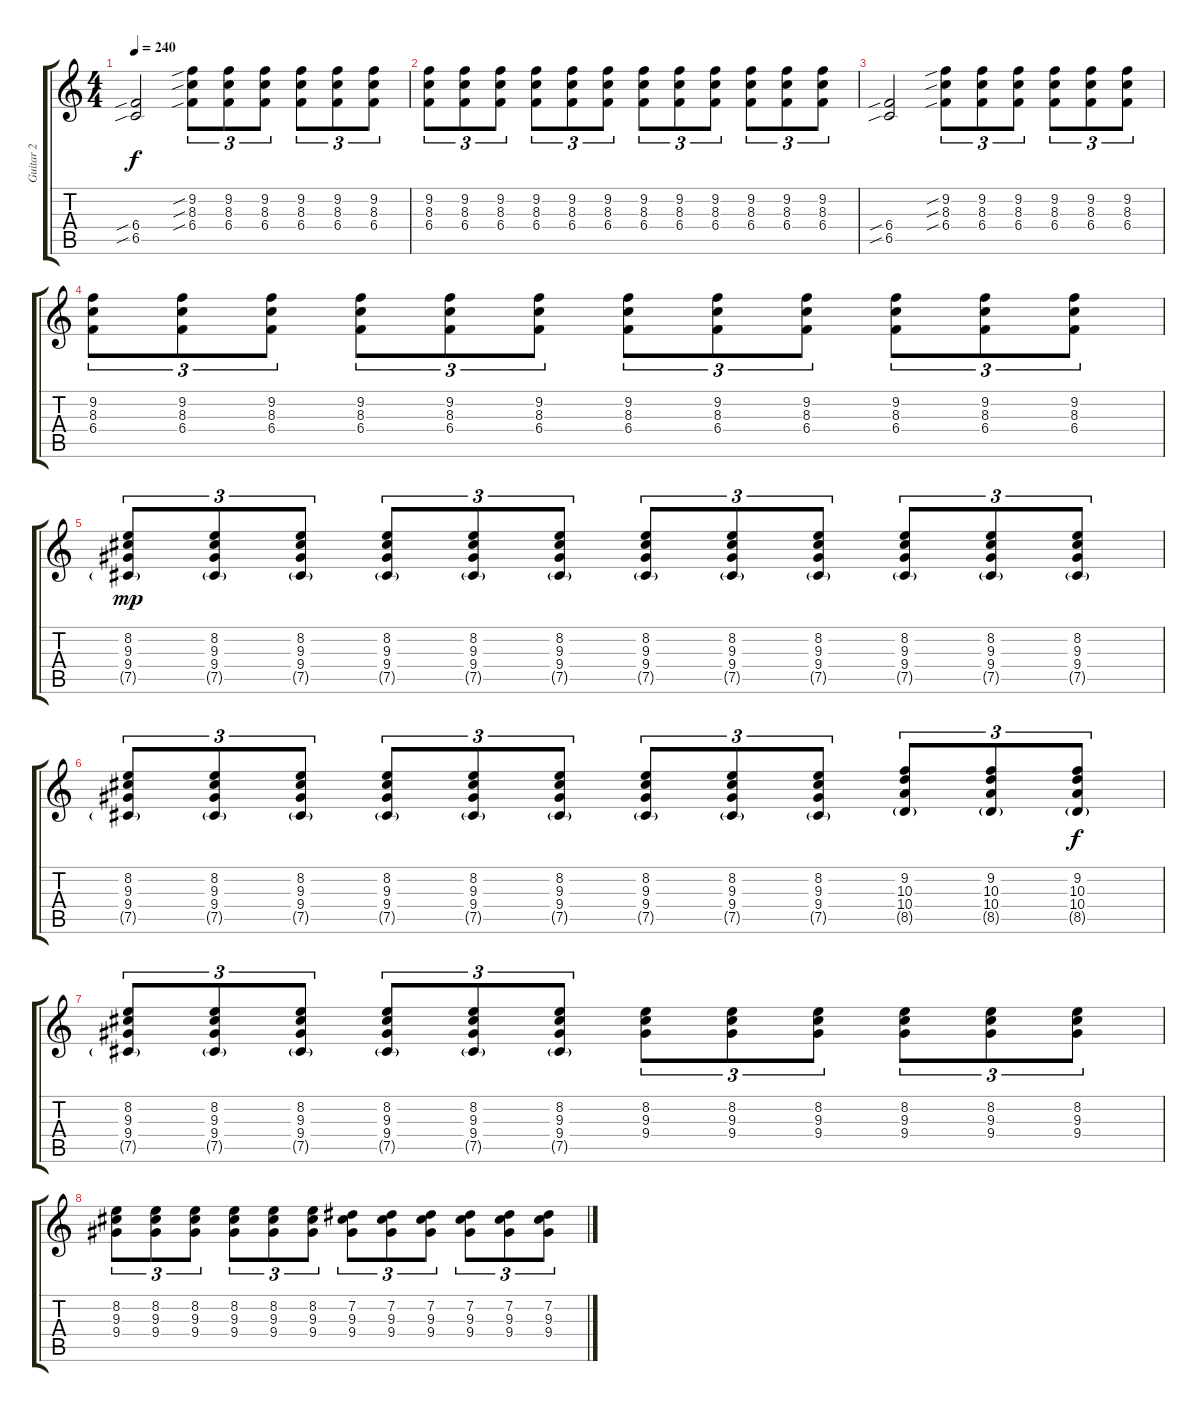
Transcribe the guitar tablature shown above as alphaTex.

\track ("Guitar 2" "Guitar 2") {instrument distortionguitar}
\staff {score tabs}
\tuning (Db4 Ab3 E3 B2 Gb2 Db2) {hide}
\ts (4 4)
\tempo 240
\clef g2
\ks c
(6.4{sib} 6.5{sib}).2{dy f} (9.2{sib} 8.3{sib} 6.4{sib}).8{tu (3 2)} (9.2 8.3 6.4).8{tu (3 2)} (9.2 8.3 6.4).8{tu (3 2)} (9.2 8.3 6.4).8{tu (3 2)} (9.2 8.3 6.4).8{tu (3 2)} (9.2 8.3 6.4).8{tu (3 2)} |
(9.2 8.3 6.4).8{tu (3 2)} (9.2 8.3 6.4).8{tu (3 2)} (9.2 8.3 6.4).8{tu (3 2)} (9.2 8.3 6.4).8{tu (3 2)} (9.2 8.3 6.4).8{tu (3 2)} (9.2 8.3 6.4).8{tu (3 2)} (9.2 8.3 6.4).8{tu (3 2)} (9.2 8.3 6.4).8{tu (3 2)} (9.2 8.3 6.4).8{tu (3 2)} (9.2 8.3 6.4).8{tu (3 2)} (9.2 8.3 6.4).8{tu (3 2)} (9.2 8.3 6.4).8{tu (3 2)} |
(6.4{sib} 6.5{sib}).2 (9.2{sib} 8.3{sib} 6.4{sib}).8{tu (3 2)} (9.2 8.3 6.4).8{tu (3 2)} (9.2 8.3 6.4).8{tu (3 2)} (9.2 8.3 6.4).8{tu (3 2)} (9.2 8.3 6.4).8{tu (3 2)} (9.2 8.3 6.4).8{tu (3 2)} |
(9.2 8.3 6.4).8{tu (3 2)} (9.2 8.3 6.4).8{tu (3 2)} (9.2 8.3 6.4).8{tu (3 2)} (9.2 8.3 6.4).8{tu (3 2)} (9.2 8.3 6.4).8{tu (3 2)} (9.2 8.3 6.4).8{tu (3 2)} (9.2 8.3 6.4).8{tu (3 2)} (9.2 8.3 6.4).8{tu (3 2)} (9.2 8.3 6.4).8{tu (3 2)} (9.2 8.3 6.4).8{tu (3 2)} (9.2 8.3 6.4).8{tu (3 2)} (9.2 8.3 6.4).8{tu (3 2)} |
(8.2 9.3 9.4 7.5{g}).8{tu (3 2) dy mp} (8.2 9.3 9.4 7.5{g}).8{tu (3 2)} (8.2 9.3 9.4 7.5{g}).8{tu (3 2)} (8.2 9.3 9.4 7.5{g}).8{tu (3 2)} (8.2 9.3 9.4 7.5{g}).8{tu (3 2)} (8.2 9.3 9.4 7.5{g}).8{tu (3 2)} (8.2 9.3 9.4 7.5{g}).8{tu (3 2)} (8.2 9.3 9.4 7.5{g}).8{tu (3 2)} (8.2 9.3 9.4 7.5{g}).8{tu (3 2)} (8.2 9.3 9.4 7.5{g}).8{tu (3 2)} (8.2 9.3 9.4 7.5{g}).8{tu (3 2)} (8.2 9.3 9.4 7.5{g}).8{tu (3 2)} |
(8.2 9.3 9.4 7.5{g}).8{tu (3 2)} (8.2 9.3 9.4 7.5{g}).8{tu (3 2)} (8.2 9.3 9.4 7.5{g}).8{tu (3 2)} (8.2 9.3 9.4 7.5{g}).8{tu (3 2)} (8.2 9.3 9.4 7.5{g}).8{tu (3 2)} (8.2 9.3 9.4 7.5{g}).8{tu (3 2)} (8.2 9.3 9.4 7.5{g}).8{tu (3 2)} (8.2 9.3 9.4 7.5{g}).8{tu (3 2)} (8.2 9.3 9.4 7.5{g}).8{tu (3 2)} (9.2 10.3 10.4 8.5{g}).8{tu (3 2)} (9.2 10.3 10.4 8.5{g}).8{tu (3 2)} (9.2 10.3 10.4 8.5{g}).8{tu (3 2) dy f} |
(8.2 9.3 9.4 7.5{g}).8{tu (3 2)} (8.2 9.3 9.4 7.5{g}).8{tu (3 2)} (8.2 9.3 9.4 7.5{g}).8{tu (3 2)} (8.2 9.3 9.4 7.5{g}).8{tu (3 2)} (8.2 9.3 9.4 7.5{g}).8{tu (3 2)} (8.2 9.3 9.4 7.5{g}).8{tu (3 2)} (8.2 9.3 9.4).8{tu (3 2)} (8.2 9.3 9.4).8{tu (3 2)} (8.2 9.3 9.4).8{tu (3 2)} (8.2 9.3 9.4).8{tu (3 2)} (8.2 9.3 9.4).8{tu (3 2)} (8.2 9.3 9.4).8{tu (3 2)} |
(8.2 9.3 9.4).8{tu (3 2)} (8.2 9.3 9.4).8{tu (3 2)} (8.2 9.3 9.4).8{tu (3 2)} (8.2 9.3 9.4).8{tu (3 2)} (8.2 9.3 9.4).8{tu (3 2)} (8.2 9.3 9.4).8{tu (3 2)} (7.2 9.3 9.4).8{tu (3 2)} (7.2 9.3 9.4).8{tu (3 2)} (7.2 9.3 9.4).8{tu (3 2)} (7.2 9.3 9.4).8{tu (3 2)} (7.2 9.3 9.4).8{tu (3 2)} (7.2 9.3 9.4).8{tu (3 2)}
